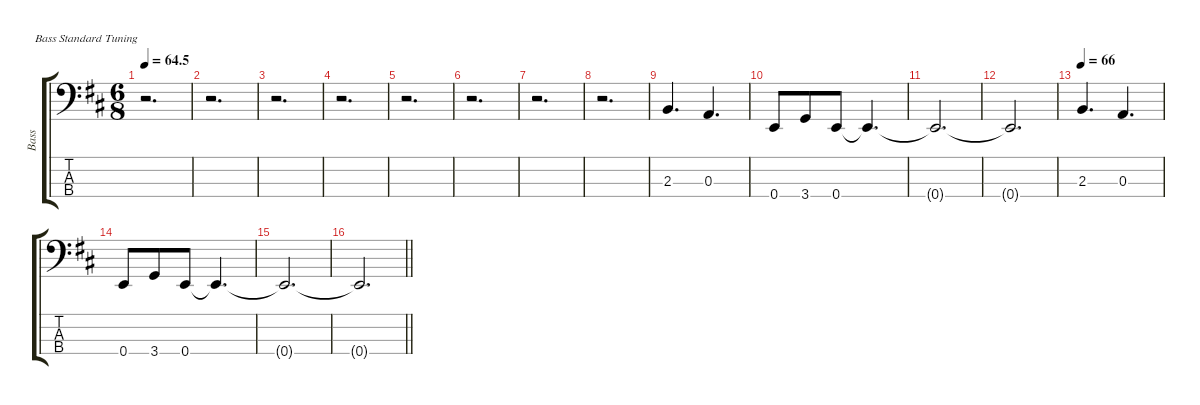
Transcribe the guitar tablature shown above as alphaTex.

\defaultSystemsLayout 4
\hideDynamics
\bracketExtendMode groupsimilarinstruments
\firstSystemTrackNameMode fullname
\otherSystemsTrackNameOrientation horizontal
\track ("Bass" "bass") {defaultSystemsLayout 8 instrument electricbassfinger}
\staff {score tabs}
\tuning (G2 D2 A1 E1)
\ts (6 8)
\beaming (8 3 3)
\tempo
64.5
\accidentals auto
\clef f4
\ottava regular
\simile none
\ks bminor
r.2{d dy ff instrument electricbassfinger} |
r.2{d} |
r.2{d} |
r.2{d} |
r.2{d} |
r.2{d} |
r.2{d} |
r.2{d} |
2.3.4{d} 0.3.4{d} |
0.4.8 3.4.8 0.4.8 0.4{t}.4{d} |
0.4{t}.2{d} |
0.4{t}.2{d} |
\tempo 66
2.3.4{d} 0.3.4{d} |
0.4.8 3.4.8 0.4.8 0.4{t}.4{d} |
0.4{t}.2{d} |
\barLineRight lightlight
0.4{t}.2{d}
